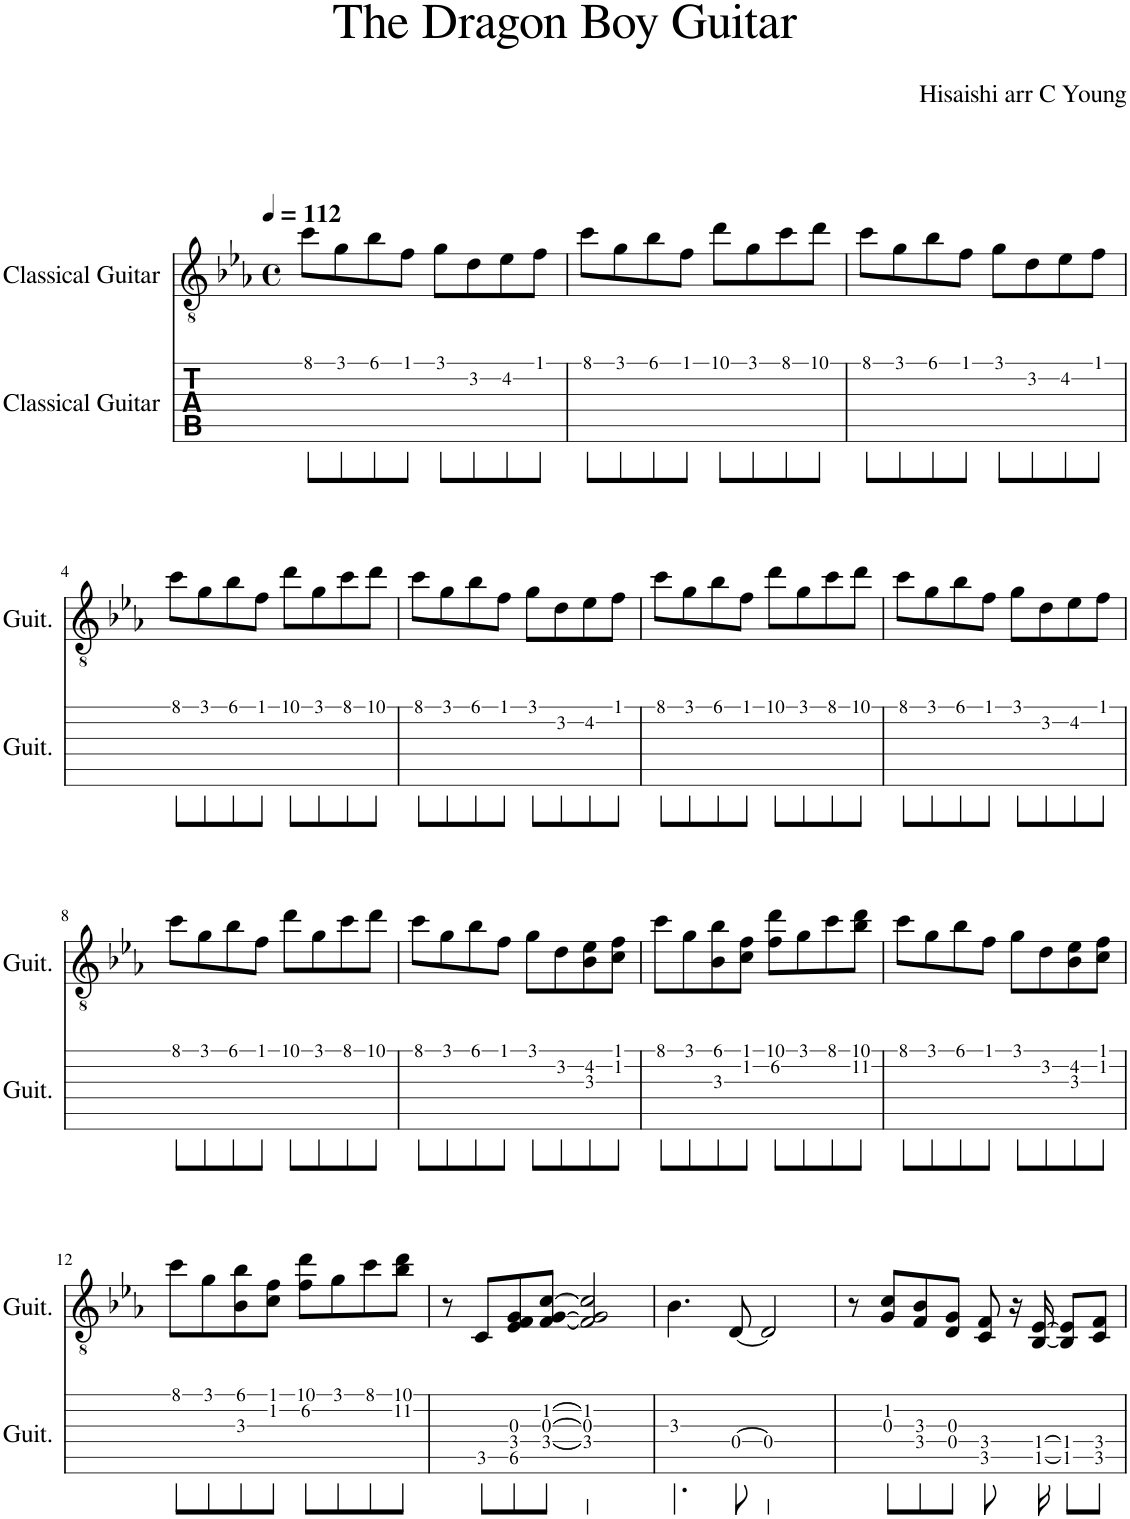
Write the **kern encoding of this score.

**kern	**kern
*part2	*part1
*staff2	*staff1
*I"Classical Guitar	*I"Classical Guitar
*I'Guit.	*I'Guit.
*stria6	*
*	*clefGv2
*k[b-e-a-]	*k[b-e-a-]
*M4/4	*M4/4
*met(c)	*met(c)
*MM112	*MM112
=1	=1
8cc\L	8cc\L
8g\	8g\
8b-\	8b-\
8f\J	8f\J
8g\L	8g\L
8d\	8d\
8e-\	8e-\
8f\J	8f\J
=2	=2
8cc\L	8cc\L
8g\	8g\
8b-\	8b-\
8f\J	8f\J
8dd\L	8dd\L
8g\	8g\
8cc\	8cc\
8dd\J	8dd\J
=3	=3
8cc\L	8cc\L
8g\	8g\
8b-\	8b-\
8f\J	8f\J
8g\L	8g\L
8d\	8d\
8e-\	8e-\
8f\J	8f\J
!!LO:LB:g=z
=4	=4
8cc\L	8cc\L
8g\	8g\
8b-\	8b-\
8f\J	8f\J
8dd\L	8dd\L
8g\	8g\
8cc\	8cc\
8dd\J	8dd\J
=5	=5
8cc\L	8cc\L
8g\	8g\
8b-\	8b-\
8f\J	8f\J
8g\L	8g\L
8d\	8d\
8e-\	8e-\
8f\J	8f\J
=6	=6
8cc\L	8cc\L
8g\	8g\
8b-\	8b-\
8f\J	8f\J
8dd\L	8dd\L
8g\	8g\
8cc\	8cc\
8dd\J	8dd\J
=7	=7
8cc\L	8cc\L
8g\	8g\
8b-\	8b-\
8f\J	8f\J
8g\L	8g\L
8d\	8d\
8e-\	8e-\
8f\J	8f\J
!!LO:LB:g=z
=8	=8
8cc\L	8cc\L
8g\	8g\
8b-\	8b-\
8f\J	8f\J
8dd\L	8dd\L
8g\	8g\
8cc\	8cc\
8dd\J	8dd\J
=9	=9
8cc\L	8cc\L
8g\	8g\
8b-\	8b-\
8f\J	8f\J
8g\L	8g\L
8d\	8d\
8B-\ 8e-\	8B-\ 8e-\
8c\ 8f\J	8c\ 8f\J
=10	=10
8cc\L	8cc\L
8g\	8g\
8B-\ 8b-\	8B-\ 8b-\
8c\ 8f\J	8c\ 8f\J
8f\ 8dd\L	8f\ 8dd\L
8g\	8g\
8cc\	8cc\
8b-\ 8dd\J	8b-\ 8dd\J
=11	=11
8cc\L	8cc\L
8g\	8g\
8b-\	8b-\
8f\J	8f\J
8g\L	8g\L
8d\	8d\
8B-\ 8e-\	8B-\ 8e-\
8c\ 8f\J	8c\ 8f\J
!!LO:LB:g=z
=12	=12
8cc\L	8cc\L
8g\	8g\
8B-\ 8b-\	8B-\ 8b-\
8c\ 8f\J	8c\ 8f\J
8f\ 8dd\L	8f\ 8dd\L
8g\	8g\
8cc\	8cc\
8b-\ 8dd\J	8b-\ 8dd\J
=13	=13
8r	8r
8C\L	8C/L
8E-\ 8F\ 8G\	8E-/ 8F/ 8G/
[8F\ [8G\ [8c\J	[8F/ [8G/ [8c/J
2F\] 2G\] 2c\]	2F/] 2G/] 2c/]
=14	=14
4.B-\	4.B-\
[8D\	[8D/
2D\]	2D/]
=15	=15
8r	8r
8G\ 8c\L	8G/ 8c/L
8F\ 8B-\	8F/ 8B-/
8D\ 8G\J	8D/ 8G/J
8C\ 8F\	8C/ 8F/
16r	16r
[16BB-\ [16E-\	[16BB-/ [16E-/
8BB-\] 8E-\]L	8BB-/] 8E-/]L
8C\ 8F\J	8C/ 8F/J
=	=
*-	*-
